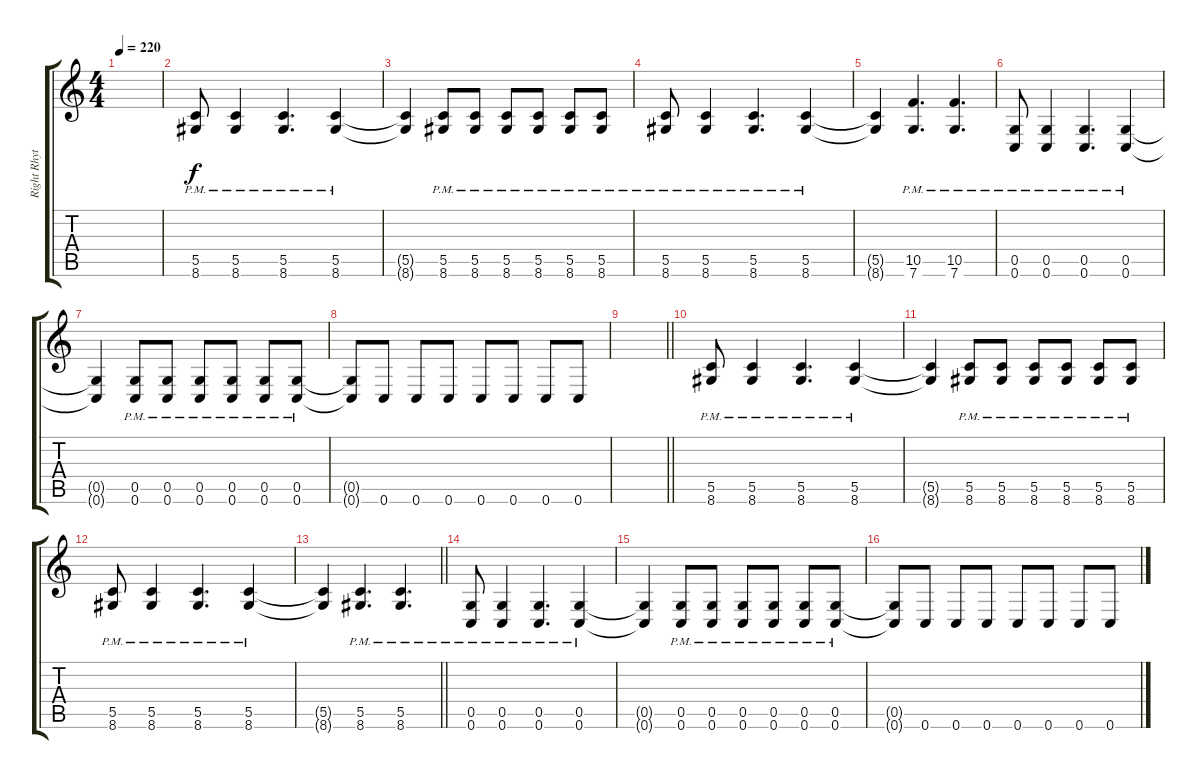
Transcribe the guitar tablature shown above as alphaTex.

\track ("Right Rhythm" "Right Rhyt") {instrument distortionguitar}
\staff {score tabs}
\tuning (D4 A3 F3 C3 G2 C2) {hide}
\ts (4 4)
\tempo 220
\clef g2
\ks c
|
(5.5{pm} 8.6{pm}).8 (5.5{pm} 8.6{pm}).4 (5.5{pm} 8.6{pm}).4{d} (5.5{pm} 8.6{pm}).4 |
(5.5{t} 8.6{t}).4 (5.5{pm} 8.6{pm}).8 (5.5{pm} 8.6{pm}).8 (5.5{pm} 8.6{pm}).8 (5.5{pm} 8.6{pm}).8 (5.5{pm} 8.6{pm}).8 (5.5{pm} 8.6{pm}).8 |
(5.5{pm} 8.6{pm}).8 (5.5{pm} 8.6{pm}).4 (5.5{pm} 8.6{pm}).4{d} (5.5{pm} 8.6{pm}).4 |
(5.5{t} 8.6{t}).4 (10.5{pm} 7.6{pm}).4{d} (10.5{pm} 7.6{pm}).4{d} |
(0.5{pm} 0.6{pm}).8 (0.5{pm} 0.6{pm}).4 (0.5{pm} 0.6{pm}).4{d} (0.5{pm} 0.6{pm}).4 |
(0.5{t} 0.6{t}).4 (0.5{pm} 0.6{pm}).8 (0.5{pm} 0.6{pm}).8 (0.5{pm} 0.6{pm}).8 (0.5{pm} 0.6{pm}).8 (0.5{pm} 0.6{pm}).8 (0.5{pm} 0.6{pm}).8 |
(0.5{t} 0.6{t}).8 0.6.8 0.6.8 0.6.8 0.6.8 0.6.8 0.6.8 0.6.8 |
\barLineRight lightlight
|
\section ("" "")
(5.5{pm} 8.6{pm}).8 (5.5{pm} 8.6{pm}).4 (5.5{pm} 8.6{pm}).4{d} (5.5{pm} 8.6{pm}).4 |
(5.5{t} 8.6{t}).4 (5.5{pm} 8.6{pm}).8 (5.5{pm} 8.6{pm}).8 (5.5{pm} 8.6{pm}).8 (5.5{pm} 8.6{pm}).8 (5.5{pm} 8.6{pm}).8 (5.5{pm} 8.6{pm}).8 |
(5.5{pm} 8.6{pm}).8 (5.5{pm} 8.6{pm}).4 (5.5{pm} 8.6{pm}).4{d} (5.5{pm} 8.6{pm}).4 |
\barLineRight lightlight
(5.5{t} 8.6{t}).4 (5.5{pm} 8.6{pm}).4{d} (5.5{pm} 8.6{pm}).4{d} |
(0.5{pm} 0.6{pm}).8 (0.5{pm} 0.6{pm}).4 (0.5{pm} 0.6{pm}).4{d} (0.5{pm} 0.6{pm}).4 |
(0.5{t} 0.6{t}).4 (0.5{pm} 0.6{pm}).8 (0.5{pm} 0.6{pm}).8 (0.5{pm} 0.6{pm}).8 (0.5{pm} 0.6{pm}).8 (0.5{pm} 0.6{pm}).8 (0.5{pm} 0.6{pm}).8 |
(0.5{t} 0.6{t}).8 0.6.8 0.6.8 0.6.8 0.6.8 0.6.8 0.6.8 0.6.8
